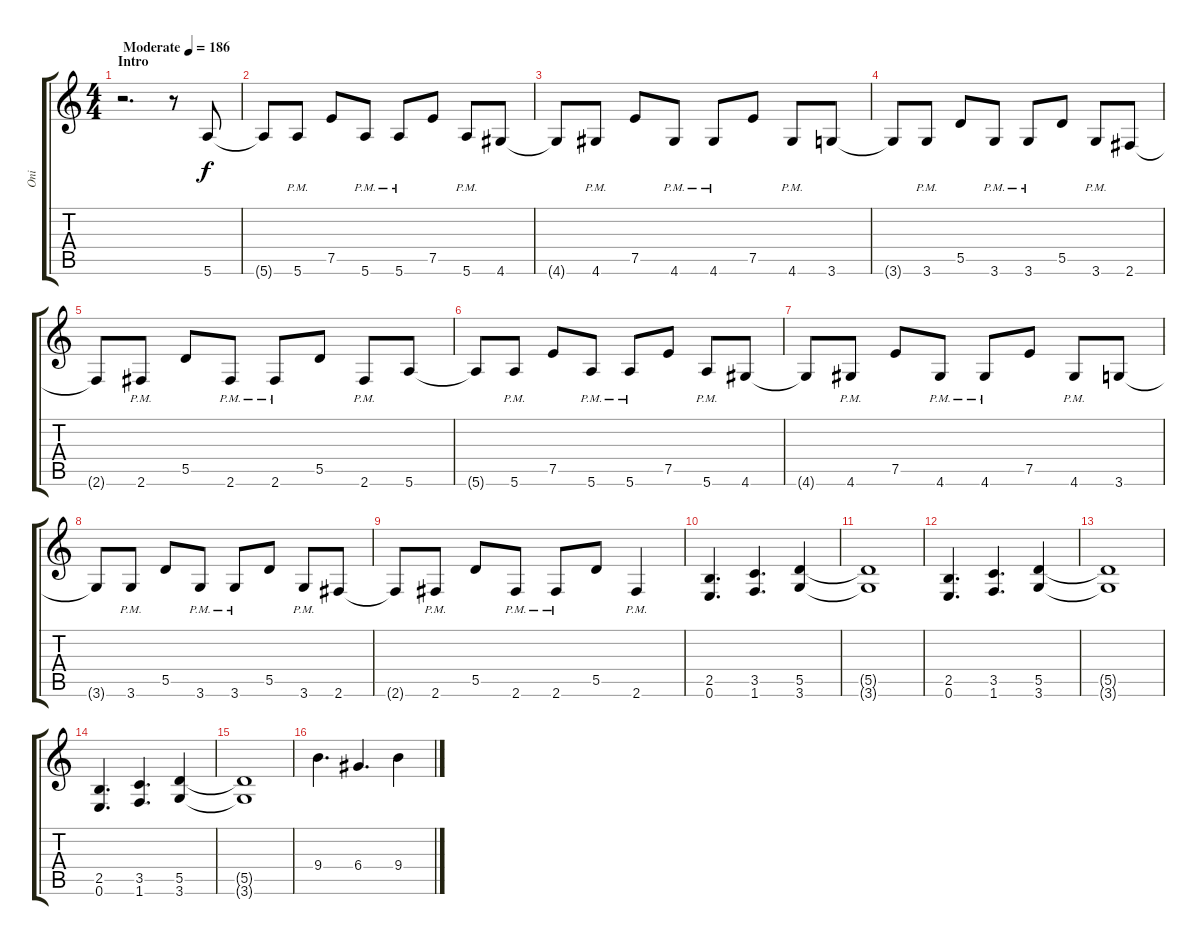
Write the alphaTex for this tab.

\track ("Oni" "Oni") {instrument distortionguitar}
\staff {score tabs}
\tuning (E4 B3 G3 D3 A2 E2) {hide}
\ts (4 4)
\section ("" "Intro")
\tempo (186 "Moderate")
\clef g2
\ks c
r.2{d dy f instrument distortionguitar} r.8 5.6.8 |
5.6{t}.8 5.6{pm}.8 7.5.8 5.6{pm}.8 5.6{pm}.8 7.5.8 5.6{pm}.8 4.6.8 |
4.6{t}.8 4.6{pm}.8 7.5.8 4.6{pm}.8 4.6{pm}.8 7.5.8 4.6{pm}.8 3.6.8 |
3.6{t}.8 3.6{pm}.8 5.5.8 3.6{pm}.8 3.6{pm}.8 5.5.8 3.6{pm}.8 2.6.8 |
2.6{t}.8 2.6{pm}.8 5.5.8 2.6{pm}.8 2.6{pm}.8 5.5.8 2.6{pm}.8 5.6.8 |
5.6{t}.8 5.6{pm}.8 7.5.8 5.6{pm}.8 5.6{pm}.8 7.5.8 5.6{pm}.8 4.6.8 |
4.6{t}.8 4.6{pm}.8 7.5.8 4.6{pm}.8 4.6{pm}.8 7.5.8 4.6{pm}.8 3.6.8 |
3.6{t}.8 3.6{pm}.8 5.5.8 3.6{pm}.8 3.6{pm}.8 5.5.8 3.6{pm}.8 2.6.8 |
2.6{t}.8 2.6{pm}.8 5.5.8 2.6{pm}.8 2.6{pm}.8 5.5.8 2.6{pm}.4 |
(2.5 0.6).4{d} (3.5 1.6).4{d} (5.5 3.6).4 |
(5.5{t} 3.6{t}).1 |
(2.5 0.6).4{d} (3.5 1.6).4{d} (5.5 3.6).4 |
(5.5{t} 3.6{t}).1 |
(2.5 0.6).4{d} (3.5 1.6).4{d} (5.5 3.6).4 |
(5.5{t} 3.6{t}).1 |
9.4.4{d} 6.4.4{d} 9.4.4
